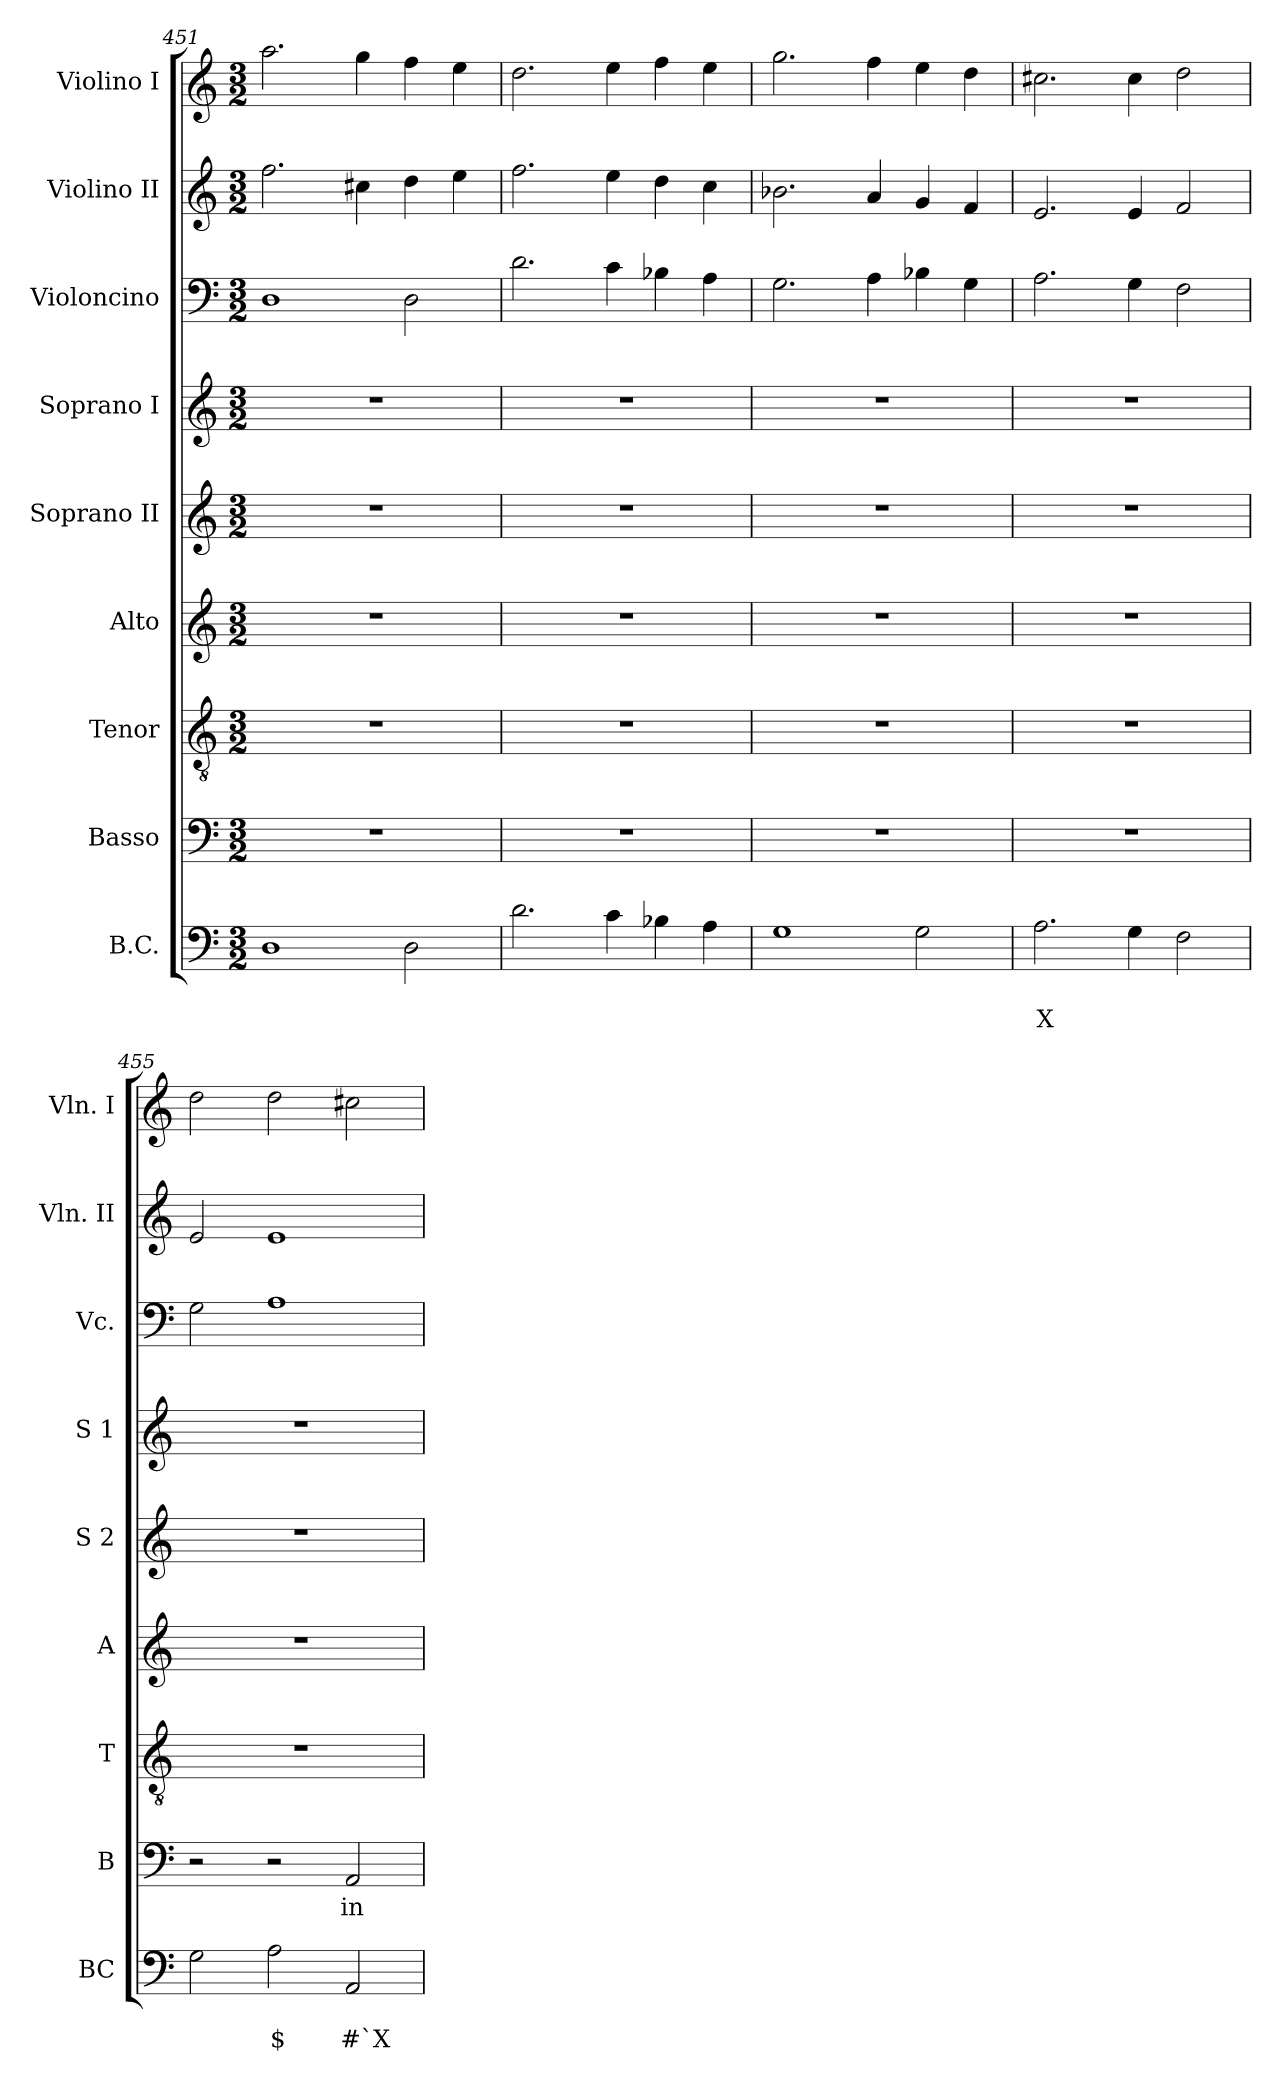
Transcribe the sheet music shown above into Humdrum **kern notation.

**kern	**text	**text	**kern	**text	**kern	**kern	**kern	**kern	**kern	**kern	**kern
*part9	*part9	*part9	*part8	*part8	*part7	*part6	*part5	*part4	*part3	*part2	*part1
*staff9	*staff9	*staff9	*staff8	*staff8	*staff7	*staff6	*staff5	*staff4	*staff3	*staff2	*staff1
*I"B.C.	*	*	*I"Basso	*	*I"Tenor	*I"Alto	*I"Soprano II	*I"Soprano I	*I"Violoncino	*I"Violino II	*I"Violino I
*I'BC	*	*	*I'B	*	*I'T	*I'A	*I'S 2	*I'S 1	*I'Vc.	*I'Vln. II	*I'Vln. I
*clefF4	*	*	*clefF4	*	*clefGv2	*clefG2	*clefG2	*clefG2	*clefF4	*clefG2	*clefG2
*k[]	*	*	*k[]	*	*k[]	*k[]	*k[]	*k[]	*k[]	*k[]	*k[]
*C:	*	*	*C:	*	*C:	*C:	*C:	*C:	*C:	*C:	*C:
*M3/2	*	*	*M3/2	*	*M3/2	*M3/2	*M3/2	*M3/2	*M3/2	*M3/2	*M3/2
=451	=451	=451	=451	=451	=451	=451	=451	=451	=451	=451	=451
1D	.	.	1.r	.	1.r	1.r	1.r	1.r	1D	2.ff\	2.aa\
.	.	.	.	.	.	.	.	.	.	4cc#X\	4gg\
2D\	.	.	.	.	.	.	.	.	2D\	4dd\	4ff\
.	.	.	.	.	.	.	.	.	.	4ee\	4ee\
=452	=452	=452	=452	=452	=452	=452	=452	=452	=452	=452	=452
2.d\	.	.	1.r	.	1.r	1.r	1.r	1.r	2.d\	2.ff\	2.dd\
4c\	.	.	.	.	.	.	.	.	4c\	4ee\	4ee\
4B-X\	.	.	.	.	.	.	.	.	4B-X\	4dd\	4ff\
4A\	.	.	.	.	.	.	.	.	4A\	4cc\	4ee\
=453	=453	=453	=453	=453	=453	=453	=453	=453	=453	=453	=453
1G	.	.	1.r	.	1.r	1.r	1.r	1.r	2.G\	2.b-X\	2.gg\
.	.	.	.	.	.	.	.	.	4A\	4a/	4ff\
2G\	.	.	.	.	.	.	.	.	4B-X\	4g/	4ee\
.	.	.	.	.	.	.	.	.	4G\	4f/	4dd\
=454	=454	=454	=454	=454	=454	=454	=454	=454	=454	=454	=454
!	!	!LO:LY:b	!	!	!	!	!	!	!	!	!
2.A\	.	X	1.r	.	1.r	1.r	1.r	1.r	2.A\	2.e/	2.cc#X\
4G\	.	.	.	.	.	.	.	.	4G\	4e/	4cc#\
2F\	.	.	.	.	.	.	.	.	2F\	2f/	2dd\
=455	=455	=455	=455	=455	=455	=455	=455	=455	=455	=455	=455
2G\	.	.	2r	.	1.r	1.r	1.r	1.r	2G\	2e/	2dd\
!	!	!LO:LY:b	!	!	!	!	!	!	!	!	!
2A\	.	$	2r	.	.	.	.	.	1A	1e	2dd\
!	!	!LO:LY:b	!	!LO:LY:b	!	!	!	!	!	!	!
2AA/	.	#`X	2AA/	in	.	.	.	.	.	.	2cc#X\
=	=	=	=	=	=	=	=	=	=	=	=
*-	*-	*-	*-	*-	*-	*-	*-	*-	*-	*-	*-
